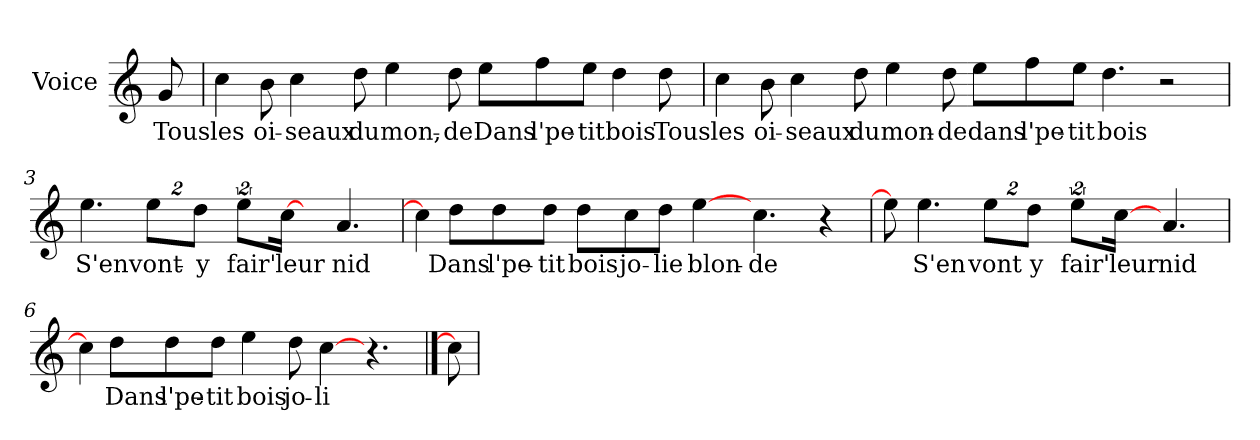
**kern	**text
*part1	*part1
*staff1	*staff1
*I"Voice	*
*I'V	*
*clefG2	*
*k[]	*
*C:	*
=	=
8g/	Tous
=1	=1
4cc\	les
8b\	oi-
4cc\	-seaux
8dd\	du
4ee\	mon,-
8dd\	-de
8ee\L	Dans
8ff\	l'pe-
8ee\J	-tit
4dd\	bois
8dd\	Tous
=2	=2
4cc\	les
8b\	oi-
4cc\	-seaux
8dd\	du
4ee\	mon-
8dd\	-de
8ee\L	dans
8ff\	l'pe-
8ee\J	-tit
4.dd\	bois
2r	.
!!LO:LB:g=z
=3	=3
4.ee\	S'en
16%3ee\L	vont-
16%3dd\J	-y
16%3ee\L	fair'
[16cc\J	leur
8ryy	.
4.a/	nid
=4	=4
8cc\J]	.
8dd\L	Dans
8dd\	l'pe-
8dd\J	-tit
8dd\L	bois
8cc\	jo-
8dd\J	-lie
[4ee\	blon-
4.cc\	-de
4r	.
!!LO:LB:g=z
=5	=5
8ee\]	.
4.ee\	S'en
16%3ee\L	vont
16%3dd\J	y
16%3ee\L	fair'
[16cc\J	leur
4.a/	nid
=6	=6
8cc\J]	.
8dd\L	Dans
8dd\	l'pe-
8dd\J	-tit
4ee\	bois
8dd\	jo-
[4cc\	-li
4.r	.
==7	==7
8cc\]	.
=	=
*-	*-
